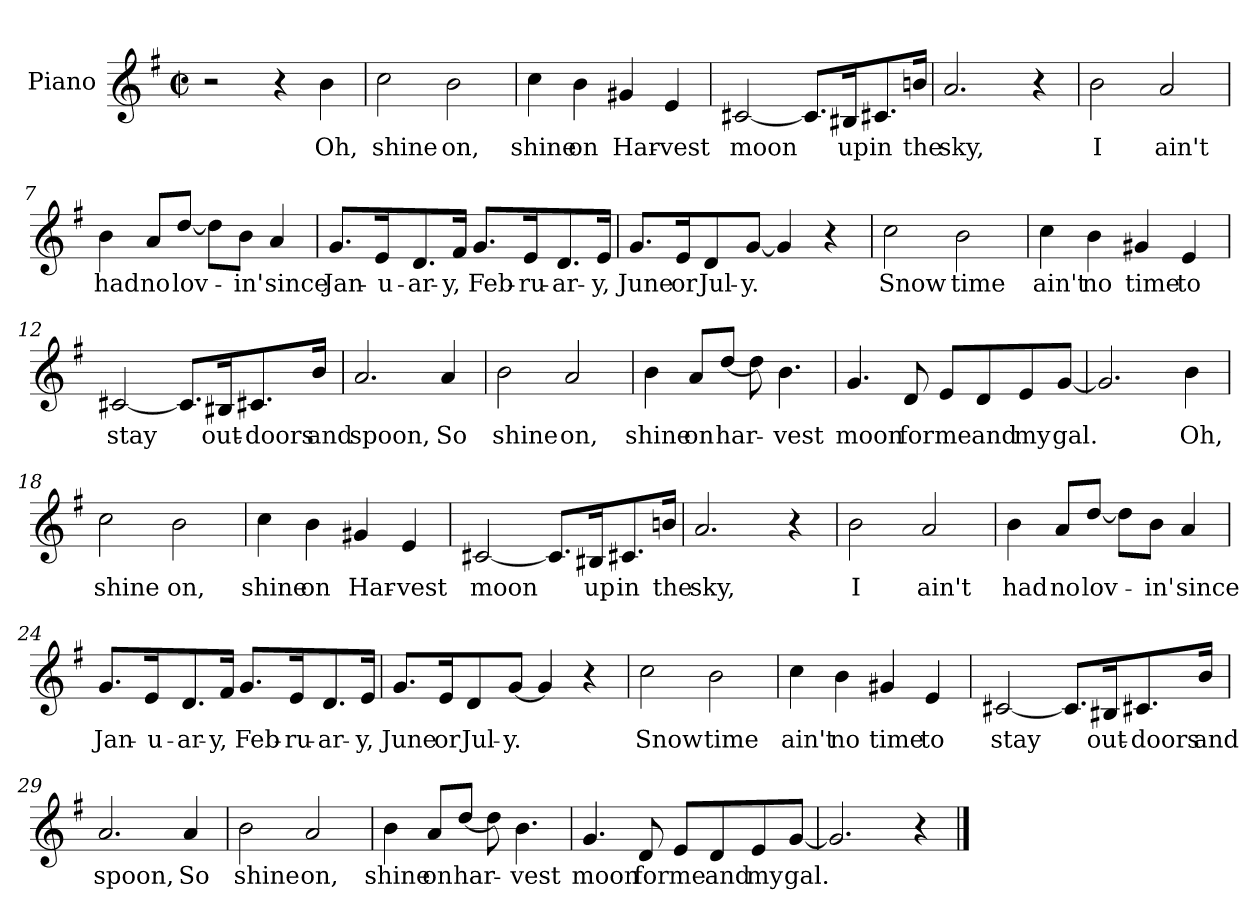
**kern	**text
*part1	*part1
*staff1	*staff1
*I"Piano	*
*I'Pno.	*
*clefG2	*
*k[f#]	*
*G:	*
*M2/2	*
*met(c|)	*
=1	=1
2r	.
4r	.
4b\	Oh,
=2	=2
2cc\	shine
2b\	on,
=3	=3
4cc\	shine
4b\	on
4g#X/	Har-
4e/	-vest
=4	=4
[2c#X/	moon
8.c#/L]	.
16B#X/K	up
8.c#X/	in
16bn/Jk	the
=5	=5
2.a/	sky,
4r	.
=6	=6
2b\	I
2a/	ain't
!!LO:LB:g=z
=7	=7
4b\	had
8a/L	no
[8dd/J	lov-
8dd\L]	.
8b\J	-in'
4a/	since
=8	=8
8.g/L	Jan-
16e/K	-u-
8.d/	-ar-
16f#/Jk	-y,
8.g/L	Feb-
16e/K	-ru-
8.d/	-ar-
16e/Jk	-y,
=9	=9
8.g/L	June
16e/K	or
8d/	Jul-
[8g/J	-y.
4g/]	.
4r	.
!!LO:LB:g=z
=10	=10
2cc\	Snow
2b\	time
=11	=11
4cc\	ain't
4b\	no
4g#X/	time
4e/	to
=12	=12
[2c#X/	stay
8.c#/L]	.
16B#X/K	out-
8.c#X/	-doors
16b/Jk	and
=13	=13
2.a/	spoon,
4a/	So
!!LO:LB:g=z
=14	=14
2b\	shine
2a/	on,
=15	=15
4b\	shine
8a/L	on
[8dd/J	har-
8dd\]	.
4.b\	-vest
=16	=16
4.g/	moon
8d/	for
8e/L	me
8d/	and
8e/	my
[8g/J	gal.
=17	=17
2.g/]	.
4b\	Oh,
!!LO:LB:g=z
=18	=18
2cc\	shine
2b\	on,
=19	=19
4cc\	shine
4b\	on
4g#X/	Har-
4e/	-vest
=20	=20
[2c#X/	moon
8.c#/L]	.
16B#X/K	up
8.c#X/	in
16bn/Jk	the
=21	=21
2.a/	sky,
4r	.
=22	=22
2b\	I
2a/	ain't
!!LO:LB:g=z
=23	=23
4b\	had
8a/L	no
[8dd/J	lov-
8dd\L]	.
8b\J	-in'
4a/	since
=24	=24
8.g/L	Jan-
16e/K	-u-
8.d/	-ar-
16f#/Jk	-y,
8.g/L	Feb-
16e/K	-ru-
8.d/	-ar-
16e/Jk	-y,
=25	=25
8.g/L	June
16e/K	or
8d/	Jul-
[8g/J	-y.
4g/]	.
4r	.
!!LO:LB:g=z
=26	=26
2cc\	Snow
2b\	time
=27	=27
4cc\	ain't
4b\	no
4g#X/	time
4e/	to
=28	=28
[2c#X/	stay
8.c#/L]	.
16B#X/K	out-
8.c#X/	-doors
16b/Jk	and
=29	=29
2.a/	spoon,
4a/	So
!!LO:LB:g=z
=30	=30
2b\	shine
2a/	on,
=31	=31
4b\	shine
8a/L	on
[8dd/J	har-
8dd\]	.
4.b\	-vest
=32	=32
4.g/	moon
8d/	for
8e/L	me
8d/	and
8e/	my
[8g/J	gal.
=33	=33
2.g/]	.
4r	.
==	==
*-	*-
